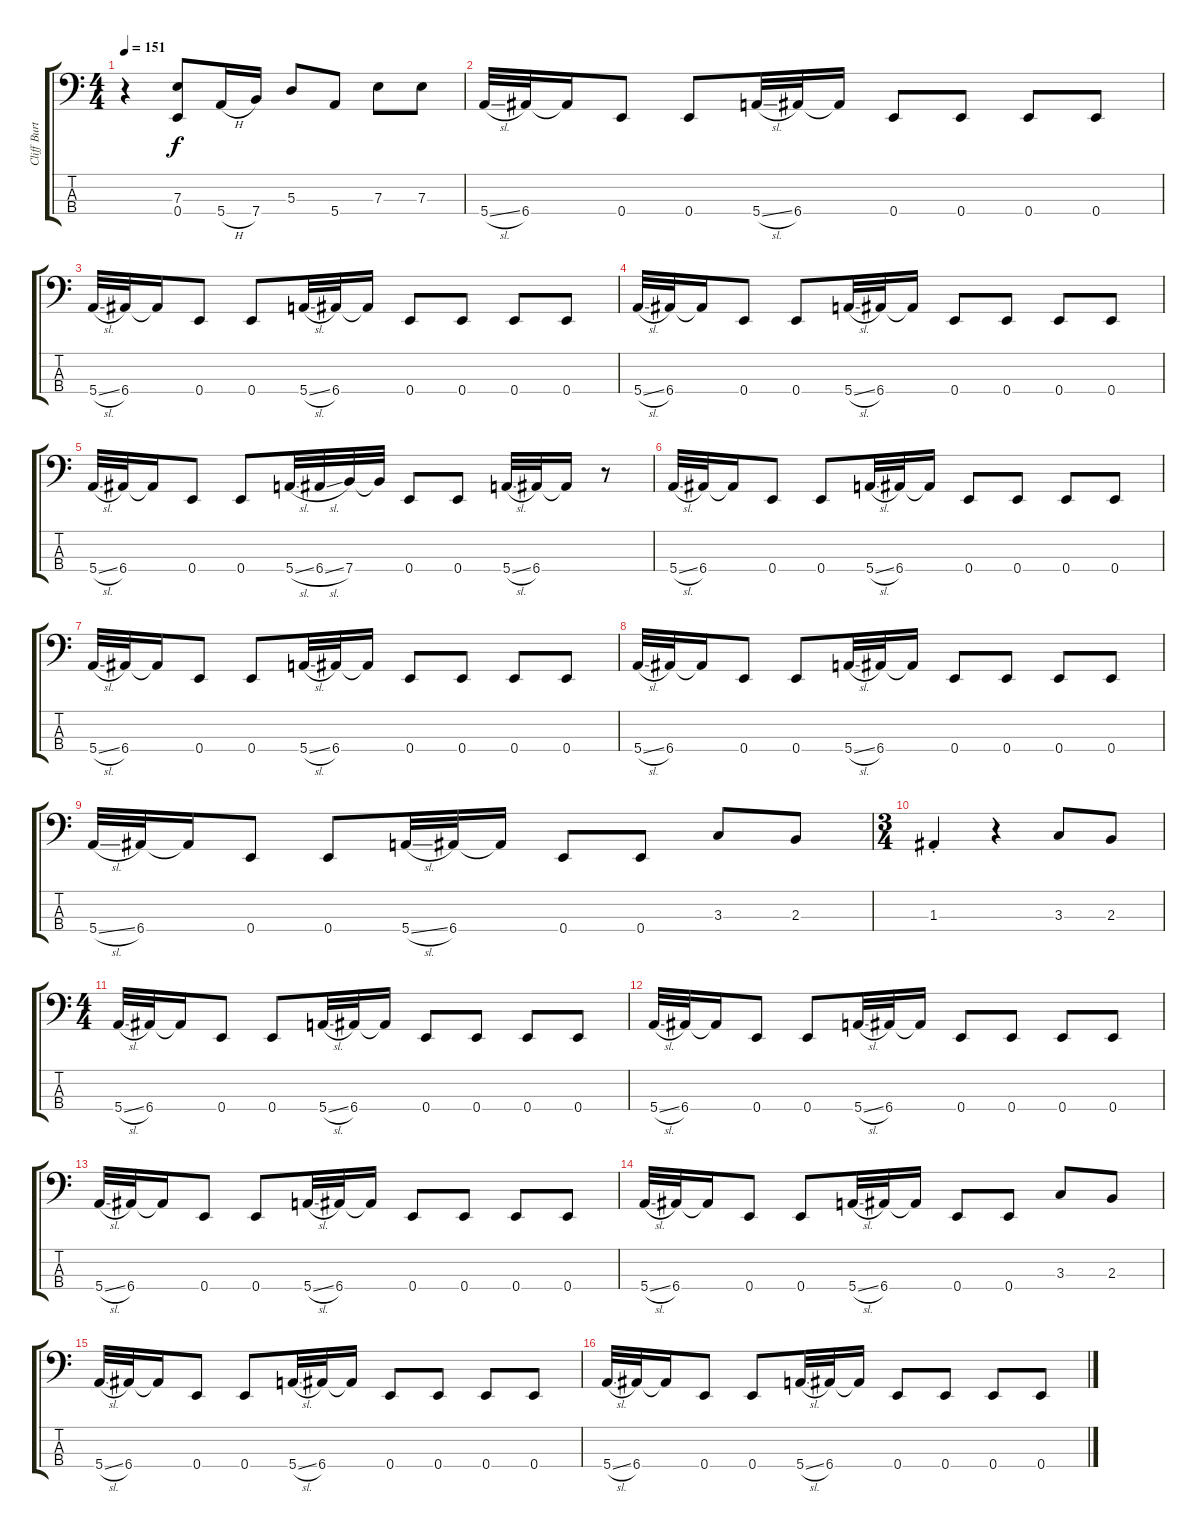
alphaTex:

\track ("Cliff Burton" "Cliff Burt") {instrument electricbassfinger}
\staff {score tabs}
\tuning (G2 D2 A1 E1) {hide}
\ts (4 4)
\tempo 151
\clef f4
\ks c
r.4{dy f} (7.3 0.4).8 5.4{h}.16 7.4.16 5.3.8 5.4.8 7.3.8 7.3.8 |
5.4{sl}.32 6.4.32 6.4{t}.16 0.4.8 0.4.8 5.4{sl}.32 6.4.32 6.4{t}.16 0.4.8 0.4.8 0.4.8 0.4.8 |
5.4{sl}.32 6.4.32 6.4{t}.16 0.4.8 0.4.8 5.4{sl}.32 6.4.32 6.4{t}.16 0.4.8 0.4.8 0.4.8 0.4.8 |
5.4{sl}.32 6.4.32 6.4{t}.16 0.4.8 0.4.8 5.4{sl}.32 6.4.32 6.4{t}.16 0.4.8 0.4.8 0.4.8 0.4.8 |
5.4{sl}.32 6.4.32 6.4{t}.16 0.4.8 0.4.8 5.4{sl}.32 6.4{sl}.32 7.4.32 7.4{t}.32 0.4.8 0.4.8 5.4{sl}.32 6.4.32 6.4{t}.16 r.8 |
5.4{sl}.32 6.4.32 6.4{t}.16 0.4.8 0.4.8 5.4{sl}.32 6.4.32 6.4{t}.16 0.4.8 0.4.8 0.4.8 0.4.8 |
5.4{sl}.32 6.4.32 6.4{t}.16 0.4.8 0.4.8 5.4{sl}.32 6.4.32 6.4{t}.16 0.4.8 0.4.8 0.4.8 0.4.8 |
5.4{sl}.32 6.4.32 6.4{t}.16 0.4.8 0.4.8 5.4{sl}.32 6.4.32 6.4{t}.16 0.4.8 0.4.8 0.4.8 0.4.8 |
5.4{sl}.32 6.4.32 6.4{t}.16 0.4.8 0.4.8 5.4{sl}.32 6.4.32 6.4{t}.16 0.4.8 0.4.8 3.3.8 2.3.8 |
\ts (3 4)
1.3{st}.4 r.4 3.3.8 2.3.8 |
\ts (4 4)
5.4{sl}.32 6.4.32 6.4{t}.16 0.4.8 0.4.8 5.4{sl}.32 6.4.32 6.4{t}.16 0.4.8 0.4.8 0.4.8 0.4.8 |
5.4{sl}.32 6.4.32 6.4{t}.16 0.4.8 0.4.8 5.4{sl}.32 6.4.32 6.4{t}.16 0.4.8 0.4.8 0.4.8 0.4.8 |
5.4{sl}.32 6.4.32 6.4{t}.16 0.4.8 0.4.8 5.4{sl}.32 6.4.32 6.4{t}.16 0.4.8 0.4.8 0.4.8 0.4.8 |
5.4{sl}.32 6.4.32 6.4{t}.16 0.4.8 0.4.8 5.4{sl}.32 6.4.32 6.4{t}.16 0.4.8 0.4.8 3.3.8 2.3.8 |
5.4{sl}.32 6.4.32 6.4{t}.16 0.4.8 0.4.8 5.4{sl}.32 6.4.32 6.4{t}.16 0.4.8 0.4.8 0.4.8 0.4.8 |
5.4{sl}.32 6.4.32 6.4{t}.16 0.4.8 0.4.8 5.4{sl}.32 6.4.32 6.4{t}.16 0.4.8 0.4.8 0.4.8 0.4.8
